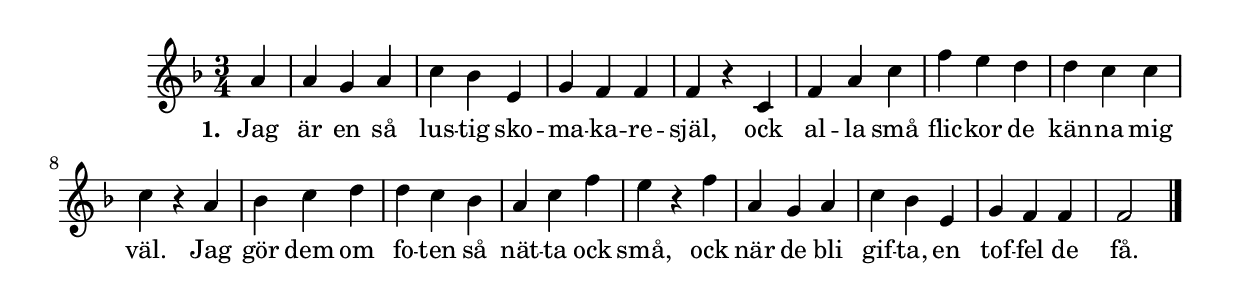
{
\time 3/4
\key f \major
\partial 4

 a'4  | 
 a' g' a'  | 
 c'' bes' e'  | 
 g' f' f'  | 
 f' r c'  | 
 f' a' c''  | 
 f'' e'' d''  | 
 d'' c'' c''  | 
 c'' r a'  | 
 bes' c'' d''  | 
 d'' c'' bes'  | 
 a' c'' f''  | 
 e'' r f''  | 
 a' g' a'  | 
 c'' bes' e'  | 
 g' f' f'  | 
 f'2 \bar "|."
 }
 \addlyrics {
     \set stanza = #"1. "
     Jag är en så lus -- tig sko -- ma -- ka -- re -- själ, ock
     al -- la små flic -- kor de kän -- na mig väl. Jag gör dem om fo -- ten så
     nät -- ta ock små, ock när de bli gif -- ta, en tof -- fel de få.
}
